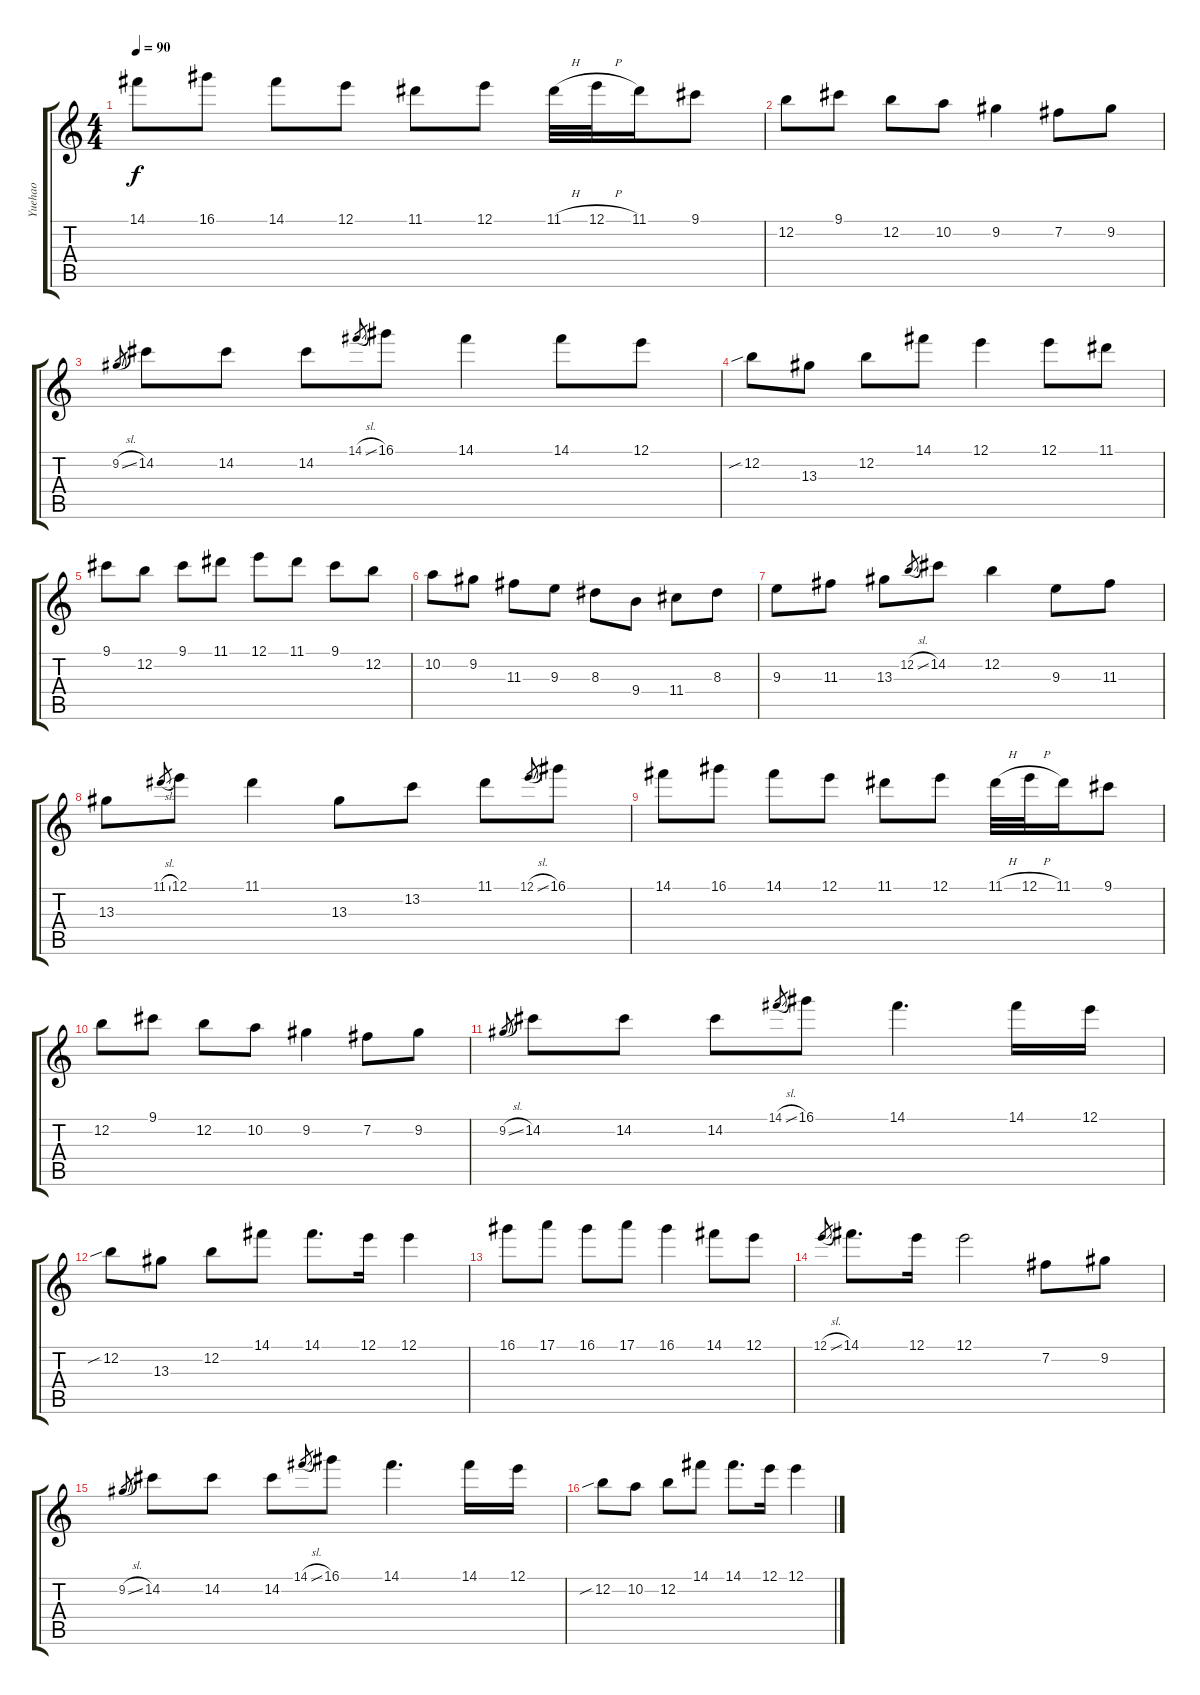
\track ("Yuehao" "Yuehao") {instrument acousticguitarsteel}
\staff {score tabs}
\tuning (E4 B3 G3 D3 A2 E2) {hide}
\ts (4 4)
\tempo 90
\clef g2
\ks c
14.1.8{dy f} 16.1.8 14.1.8 12.1.8 11.1.8 12.1.8 11.1{h}.32 12.1{h}.32 11.1.16 9.1.8 |
12.2.8 9.1.8 12.2.8 10.2.8 9.2.4 7.2.8 9.2.8 |
9.2{sl}.8{gr} 14.2.8 14.2.8 14.2.8 14.1{sl}.8{gr} 16.1.8 14.1.4 14.1.8 12.1.8 |
12.2{sib}.8 13.3.8 12.2.8 14.1.8 12.1.4 12.1.8 11.1.8 |
9.1.8 12.2.8 9.1.8 11.1.8 12.1.8 11.1.8 9.1.8 12.2.8 |
10.2.8 9.2.8 11.3.8 9.3.8 8.3.8 9.4.8 11.4.8 8.3.8 |
9.3.8 11.3.8 13.3.8 12.2{sl}.8{gr} 14.2.8 12.2.4 9.3.8 11.3.8 |
13.3.8 11.1{sl}.8{gr} 12.1.8 11.1.4 13.3.8 13.2.8 11.1.8 12.1{sl}.8{gr} 16.1.8 |
14.1.8 16.1.8 14.1.8 12.1.8 11.1.8 12.1.8 11.1{h}.32 12.1{h}.32 11.1.16 9.1.8 |
12.2.8 9.1.8 12.2.8 10.2.8 9.2.4 7.2.8 9.2.8 |
9.2{sl}.8{gr} 14.2.8 14.2.8 14.2.8 14.1{sl}.8{gr} 16.1.8 14.1.4{d} 14.1.16 12.1.16 |
12.2{sib}.8 13.3.8 12.2.8 14.1.8 14.1.8{d} 12.1.16 12.1.4 |
16.1.8 17.1.8 16.1.8 17.1.8 16.1.4 14.1.8 12.1.8 |
12.1{sl}.8{gr} 14.1.8{d} 12.1.16 12.1.2 7.2.8 9.2.8 |
9.2{sl}.8{gr} 14.2.8 14.2.8 14.2.8 14.1{sl}.8{gr} 16.1.8 14.1.4{d} 14.1.16 12.1.16 |
12.2{sib}.8 10.2.8 12.2.8 14.1.8 14.1.8{d} 12.1.16 12.1.4
